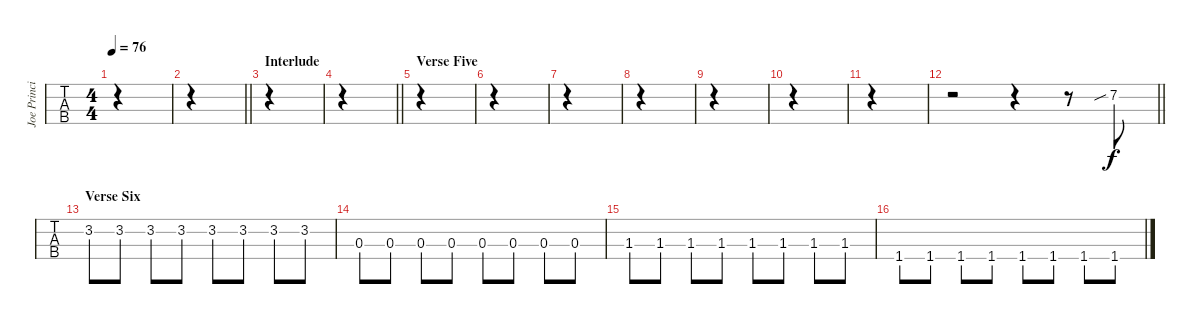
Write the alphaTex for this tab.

\track ("Joe Principe - Bass" "Joe Princi") {instrument electricbassfinger}
\staff {tabs}
\tuning (Gb2 Db2 Ab1 Eb1) {hide}
\ts (4 4)
\tempo 76
\clef f4
\ks e
|
\barLineRight lightlight
|
\section ("" "Interlude")
|
\barLineRight lightlight
|
\section ("" "Verse Five")
|
|
|
|
|
|
|
\barLineRight lightlight
r.2 r.4 r.8 7.2{sib}.8 |
\section ("" "Verse Six")
3.2.8 3.2.8 3.2.8 3.2.8 3.2.8 3.2.8 3.2.8 3.2.8 |
0.3.8 0.3.8 0.3.8 0.3.8 0.3.8 0.3.8 0.3.8 0.3.8 |
1.3.8 1.3.8 1.3.8 1.3.8 1.3.8 1.3.8 1.3.8 1.3.8 |
1.4.8 1.4.8 1.4.8 1.4.8 1.4.8 1.4.8 1.4.8 1.4.8
